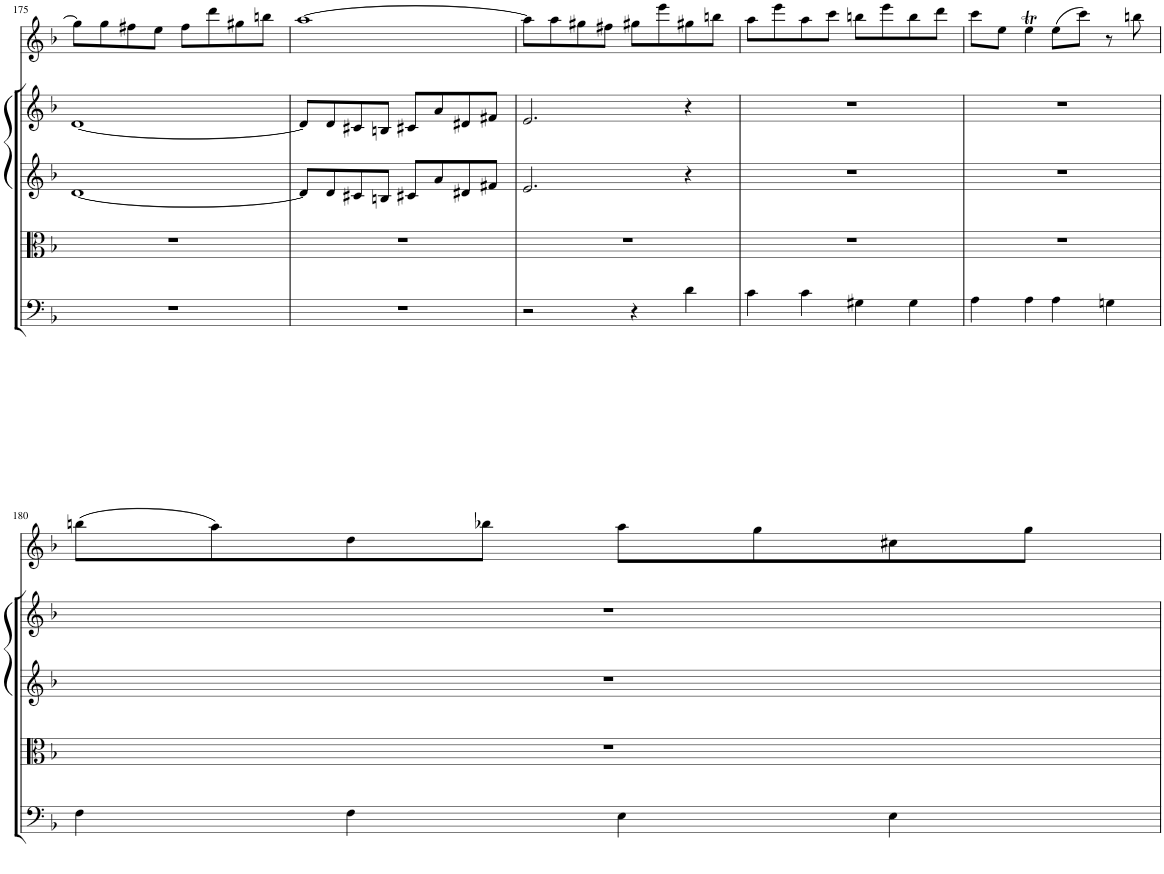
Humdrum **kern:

**kern	**kern	**kern	**kern	**kern
*part5	*part4	*part3	*part2	*part1
*staff5	*staff4	*staff3	*staff2	*staff1
*I"Basso	*I"Viola	*I"Violino 2	*I"Violino 1	*I"Traverso
*	*I'Vla	*I'Vln	*I'Vln	*
!!LO:PB:g=z
*clefF4	*clefC3	*clefG2	*clefG2	*clefG2
*k[b-]	*k[b-]	*k[b-]	*k[b-]	*k[b-]
*M2/2	*M2/2	*M2/2	*M2/2	*M2/2
*met(c|)	*met(c|)	*met(c|)	*met(c|)	*met(c|)
=175	=175	=175	=175	=175
1r	1r	[1d	[1d	8gg\L]
.	.	.	.	8gg\
.	.	.	.	8ff#X\
.	.	.	.	8ee\J
.	.	.	.	8ff#\L
.	.	.	.	8ddd\
.	.	.	.	8gg#X\
.	.	.	.	8bbn\J
=176	=176	=176	=176	=176
1r	1r	8d/L]	8d/L]	[1aa
.	.	8d/	8d/	.
.	.	8c#X/	8c#X/	.
.	.	8Bn/J	8Bn/J	.
.	.	8c#X/L	8c#X/L	.
.	.	8a/	8a/	.
.	.	8d#X/	8d#X/	.
.	.	8f#X/J	8f#X/J	.
=177	=177	=177	=177	=177
2r	1r	2.e/	2.e/	8aa\L]
.	.	.	.	8aa\
.	.	.	.	8gg#X\
.	.	.	.	8ff#X\J
4r	.	.	.	8gg#X\L
.	.	.	.	8eee\
4d\	.	4r	4r	8gg#X\
.	.	.	.	8bbn\J
=178	=178	=178	=178	=178
4c\	1r	1r	1r	8aa\L
.	.	.	.	8eee\
4c\	.	.	.	8aa\
.	.	.	.	8ccc\J
4G#X\	.	.	.	8bbn\L
.	.	.	.	8eee\
4G#\	.	.	.	8bb\
.	.	.	.	8ddd\J
=179	=179	=179	=179	=179
4A\	1r	1r	1r	8ccc\L
.	.	.	.	8ee\J
4A\	.	.	.	4eet\
4A\	.	.	.	(8ee\L
.	.	.	.	8ccc\J)
4Gn\	.	.	.	8r
.	.	.	.	8bbn\
!!LO:LB:g=z
=180	=180	=180	=180	=180
4F\	1r	1r	1r	(8bbn\L
.	.	.	.	8aa\)
4F\	.	.	.	8dd\
.	.	.	.	8bb-X\J
4E\	.	.	.	8aa\L
.	.	.	.	8gg\
4E\	.	.	.	8cc#X\
.	.	.	.	8gg\J
=	=	=	=	=
*-	*-	*-	*-	*-
